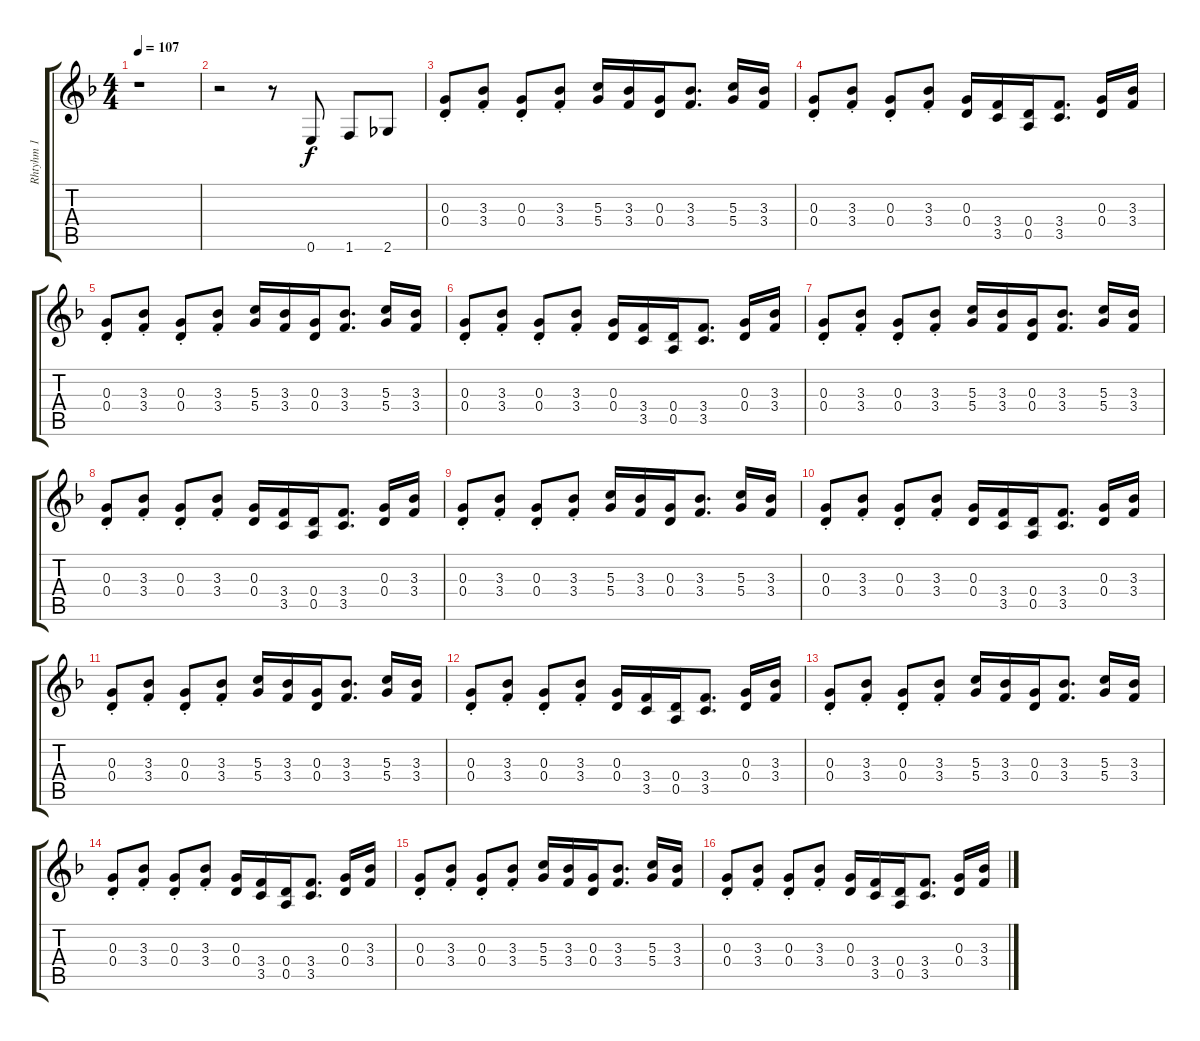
\track ("Rhtyhm 1" "Rhtyhm 1") {instrument distortionguitar}
\staff {score tabs}
\tuning (E4 B3 G3 D3 A2 E2) {hide}
\ts (4 4)
\tempo 107
\clef g2
\ks f
r.1{dy f} |
r.2 r.8 0.6.8 1.6.8 2.6.8 |
(0.3{st} 0.4{st}).8 (3.3{st} 3.4{st}).8 (0.3{st} 0.4{st}).8 (3.3{st} 3.4{st}).8 (5.3 5.4).16 (3.3 3.4).16 (0.3 0.4).16 (3.3 3.4).8{d} (5.3 5.4).16 (3.3 3.4).16 |
(0.3{st} 0.4{st}).8 (3.3{st} 3.4{st}).8 (0.3{st} 0.4{st}).8 (3.3{st} 3.4{st}).8 (0.3 0.4).16 (3.4 3.5).16 (0.4 0.5).16 (3.4 3.5).8{d} (0.3 0.4).16 (3.3 3.4).16 |
(0.3{st} 0.4{st}).8 (3.3{st} 3.4{st}).8 (0.3{st} 0.4{st}).8 (3.3{st} 3.4{st}).8 (5.3 5.4).16 (3.3 3.4).16 (0.3 0.4).16 (3.3 3.4).8{d} (5.3 5.4).16 (3.3 3.4).16 |
(0.3{st} 0.4{st}).8 (3.3{st} 3.4{st}).8 (0.3{st} 0.4{st}).8 (3.3{st} 3.4{st}).8 (0.3 0.4).16 (3.4 3.5).16 (0.4 0.5).16 (3.4 3.5).8{d} (0.3 0.4).16 (3.3 3.4).16 |
(0.3{st} 0.4{st}).8 (3.3{st} 3.4{st}).8 (0.3{st} 0.4{st}).8 (3.3{st} 3.4{st}).8 (5.3 5.4).16 (3.3 3.4).16 (0.3 0.4).16 (3.3 3.4).8{d} (5.3 5.4).16 (3.3 3.4).16 |
(0.3{st} 0.4{st}).8 (3.3{st} 3.4{st}).8 (0.3{st} 0.4{st}).8 (3.3{st} 3.4{st}).8 (0.3 0.4).16 (3.4 3.5).16 (0.4 0.5).16 (3.4 3.5).8{d} (0.3 0.4).16 (3.3 3.4).16 |
(0.3{st} 0.4{st}).8 (3.3{st} 3.4{st}).8 (0.3{st} 0.4{st}).8 (3.3{st} 3.4{st}).8 (5.3 5.4).16 (3.3 3.4).16 (0.3 0.4).16 (3.3 3.4).8{d} (5.3 5.4).16 (3.3 3.4).16 |
(0.3{st} 0.4{st}).8 (3.3{st} 3.4{st}).8 (0.3{st} 0.4{st}).8 (3.3{st} 3.4{st}).8 (0.3 0.4).16 (3.4 3.5).16 (0.4 0.5).16 (3.4 3.5).8{d} (0.3 0.4).16 (3.3 3.4).16 |
(0.3{st} 0.4{st}).8 (3.3{st} 3.4{st}).8 (0.3{st} 0.4{st}).8 (3.3{st} 3.4{st}).8 (5.3 5.4).16 (3.3 3.4).16 (0.3 0.4).16 (3.3 3.4).8{d} (5.3 5.4).16 (3.3 3.4).16 |
(0.3{st} 0.4{st}).8 (3.3{st} 3.4{st}).8 (0.3{st} 0.4{st}).8 (3.3{st} 3.4{st}).8 (0.3 0.4).16 (3.4 3.5).16 (0.4 0.5).16 (3.4 3.5).8{d} (0.3 0.4).16 (3.3 3.4).16 |
(0.3{st} 0.4{st}).8 (3.3{st} 3.4{st}).8 (0.3{st} 0.4{st}).8 (3.3{st} 3.4{st}).8 (5.3 5.4).16 (3.3 3.4).16 (0.3 0.4).16 (3.3 3.4).8{d} (5.3 5.4).16 (3.3 3.4).16 |
(0.3{st} 0.4{st}).8 (3.3{st} 3.4{st}).8 (0.3{st} 0.4{st}).8 (3.3{st} 3.4{st}).8 (0.3 0.4).16 (3.4 3.5).16 (0.4 0.5).16 (3.4 3.5).8{d} (0.3 0.4).16 (3.3 3.4).16 |
(0.3{st} 0.4{st}).8 (3.3{st} 3.4{st}).8 (0.3{st} 0.4{st}).8 (3.3{st} 3.4{st}).8 (5.3 5.4).16 (3.3 3.4).16 (0.3 0.4).16 (3.3 3.4).8{d} (5.3 5.4).16 (3.3 3.4).16 |
(0.3{st} 0.4{st}).8 (3.3{st} 3.4{st}).8 (0.3{st} 0.4{st}).8 (3.3{st} 3.4{st}).8 (0.3 0.4).16 (3.4 3.5).16 (0.4 0.5).16 (3.4 3.5).8{d} (0.3 0.4).16 (3.3 3.4).16
